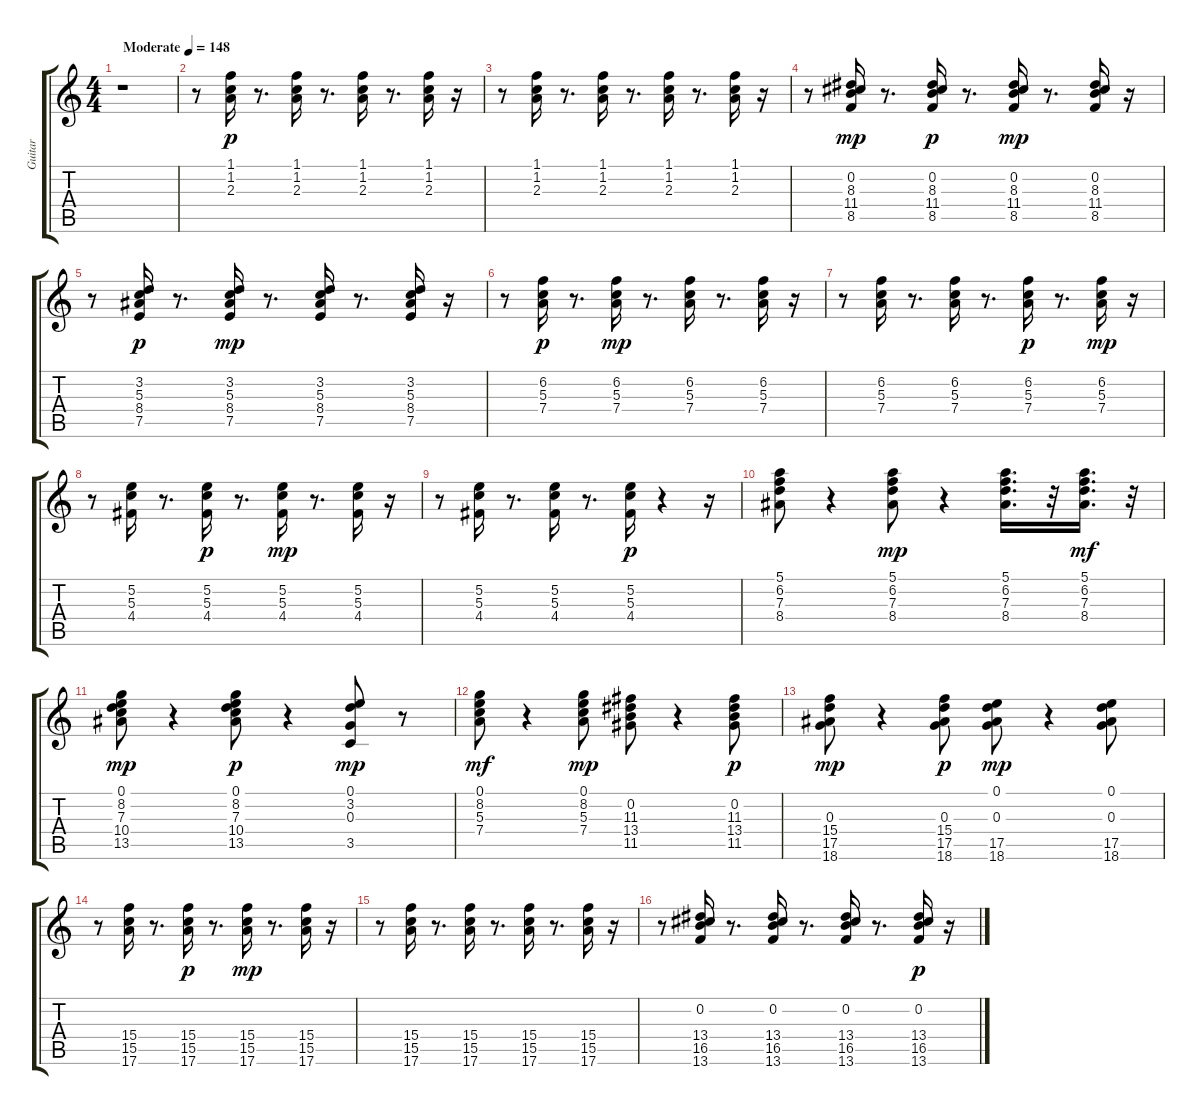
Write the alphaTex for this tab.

\track ("Guitar" "Guitar") {instrument electricguitarjazz}
\staff {score tabs}
\tuning (E4 B3 G3 D3 A2 E2) {hide}
\ts (4 4)
\tempo (148 "Moderate")
\clef g2
\ks c
r.1{dy p instrument electricguitarjazz} |
r.8 (1.1 1.2 2.3).16 r.8{d} (1.1 1.2 2.3).16 r.8{d} (1.1 1.2 2.3).16 r.8{d} (1.1 1.2 2.3).16 r.16 |
r.8 (1.1 1.2 2.3).16 r.8{d} (1.1 1.2 2.3).16 r.8{d} (1.1 1.2 2.3).16 r.8{d} (1.1 1.2 2.3).16 r.16 |
r.8 (0.2 8.3 11.4 8.5).16{dy mp} r.8{d} (0.2 8.3 11.4 8.5).16{dy p} r.8{d} (0.2 8.3 11.4 8.5).16{dy mp} r.8{d} (0.2 8.3 11.4 8.5).16 r.16 |
r.8 (3.2 5.3 8.4 7.5).16{dy p} r.8{d} (3.2 5.3 8.4 7.5).16{dy mp} r.8{d} (3.2 5.3 8.4 7.5).16 r.8{d} (3.2 5.3 8.4 7.5).16 r.16 |
r.8 (6.2 5.3 7.4).16{dy p} r.8{d} (6.2 5.3 7.4).16{dy mp} r.8{d} (6.2 5.3 7.4).16 r.8{d} (6.2 5.3 7.4).16 r.16 |
r.8 (6.2 5.3 7.4).16 r.8{d} (6.2 5.3 7.4).16 r.8{d} (6.2 5.3 7.4).16{dy p} r.8{d} (6.2 5.3 7.4).16{dy mp} r.16 |
r.8 (5.2 5.3 4.4).16 r.8{d} (5.2 5.3 4.4).16{dy p} r.8{d} (5.2 5.3 4.4).16{dy mp} r.8{d} (5.2 5.3 4.4).16 r.16 |
r.8 (5.2 5.3 4.4).16 r.8{d} (5.2 5.3 4.4).16 r.8{d} (5.2 5.3 4.4).16{dy p} r.4 r.16 |
(5.1 6.2 7.3 8.4).8 r.4 (5.1 6.2 7.3 8.4).8{dy mp} r.4 (5.1 6.2 7.3 8.4).16{d} r.32 (5.1 6.2 7.3 8.4).16{d dy mf} r.32 |
(0.1 8.2 7.3 10.4 13.5).8{dy mp} r.4 (0.1 8.2 7.3 10.4 13.5).8{dy p} r.4 (0.1 3.2 0.3 3.5).8{dy mp} r.8 |
(0.1 8.2 5.3 7.4).8{dy mf} r.4 (0.1 8.2 5.3 7.4).8{dy mp} (0.2 11.3 13.4 11.5).8 r.4 (0.2 11.3 13.4 11.5).8{dy p} |
(0.3 15.4 17.5 18.6).8{dy mp} r.4 (0.3 15.4 17.5 18.6).8{dy p} (0.1 0.3 17.5 18.6).8{dy mp} r.4 (0.1 0.3 17.5 18.6).8 |
r.8 (15.4 15.5 17.6).16 r.8{d} (15.4 15.5 17.6).16{dy p} r.8{d} (15.4 15.5 17.6).16{dy mp} r.8{d} (15.4 15.5 17.6).16 r.16 |
r.8 (15.4 15.5 17.6).16 r.8{d} (15.4 15.5 17.6).16 r.8{d} (15.4 15.5 17.6).16 r.8{d} (15.4 15.5 17.6).16 r.16 |
r.8 (0.2 13.4 16.5 13.6).16 r.8{d} (0.2 13.4 16.5 13.6).16 r.8{d} (0.2 13.4 16.5 13.6).16 r.8{d} (0.2 13.4 16.5 13.6).16{dy p} r.16
